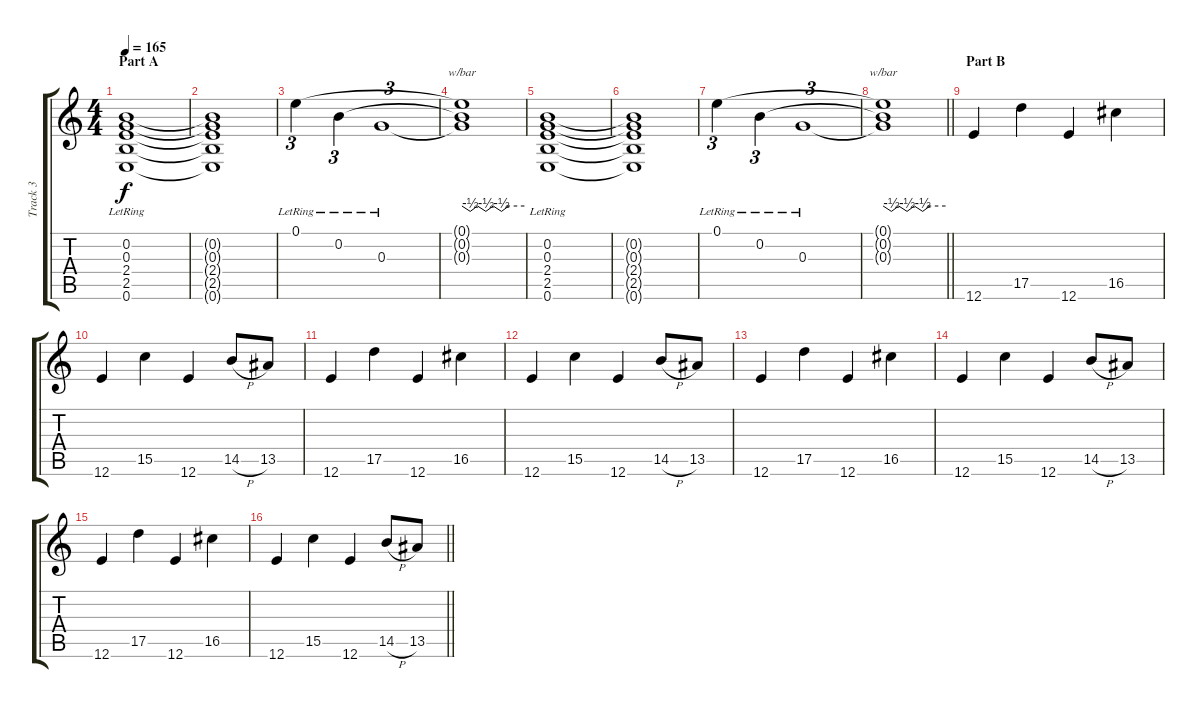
\track ("Track 3" "Track 3") {instrument distortionguitar}
\staff {score tabs}
\tuning (E4 B3 G3 D3 A2 E2) {hide}
\ts (4 4)
\section ("" "Part A")
\tempo 165
\clef g2
\ks c
(0.2{lr} 0.3{lr} 2.4{lr} 2.5{lr} 0.6{lr}).1{dy f instrument distortionguitar} |
(0.2{t} 0.3{t} 2.4{t} 2.5{t} 0.6{t}).1 |
0.1{lr}.4{tu (3 2)} 0.2{lr}.4{tu (3 2)} 0.3{lr}.1{tu (3 2)} |
(0.1{t} 0.2{t} 0.3{t}).1{tbe (custom default 0 0 8 -2 15 0 23 -2 30 0 38 -2 45 0 60 0)} |
(0.2{lr} 0.3{lr} 2.4{lr} 2.5{lr} 0.6{lr}).1 |
(0.2{t} 0.3{t} 2.4{t} 2.5{t} 0.6{t}).1 |
0.1{lr}.4{tu (3 2)} 0.2{lr}.4{tu (3 2)} 0.3{lr}.1{tu (3 2)} |
\barLineRight lightlight
(0.1{t} 0.2{t} 0.3{t}).1{tbe (custom default 0 0 8 -2 15 0 23 -2 30 0 38 -2 45 0 60 0)} |
\section ("" "Part B")
12.6.4 17.5.4 12.6.4 16.5.4 |
12.6.4 15.5.4 12.6.4 14.5{h}.8 13.5.8 |
12.6.4 17.5.4 12.6.4 16.5.4 |
12.6.4 15.5.4 12.6.4 14.5{h}.8 13.5.8 |
12.6.4 17.5.4 12.6.4 16.5.4 |
12.6.4 15.5.4 12.6.4 14.5{h}.8 13.5.8 |
12.6.4 17.5.4 12.6.4 16.5.4 |
\barLineRight lightlight
12.6.4 15.5.4 12.6.4 14.5{h}.8 13.5.8
